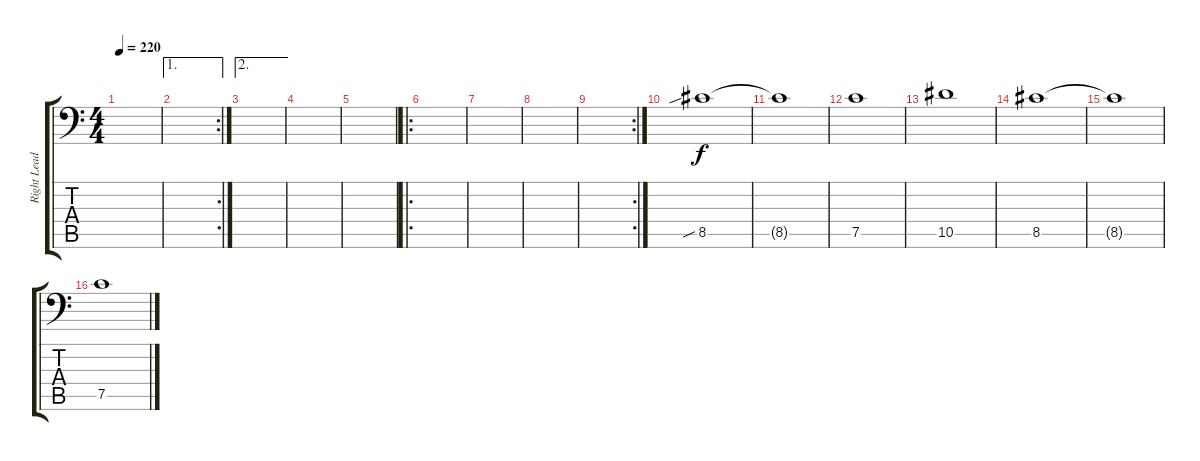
\track ("Right Lead Guitar" "Right Lead") {instrument distortionguitar}
\staff {score tabs}
\tuning (C4 G3 Eb3 Bb2 F2 Bb1) {hide}
\ts (4 4)
\tempo 220
\clef f4
\ks c
|
\ae 1
\rc 2
|
\ae 2
|
|
|
\ro
|
|
|
\rc 2
|
8.5{sib}.1 |
8.5{t}.1 |
7.5.1 |
10.5.1 |
8.5.1 |
8.5{t}.1 |
7.5.1
